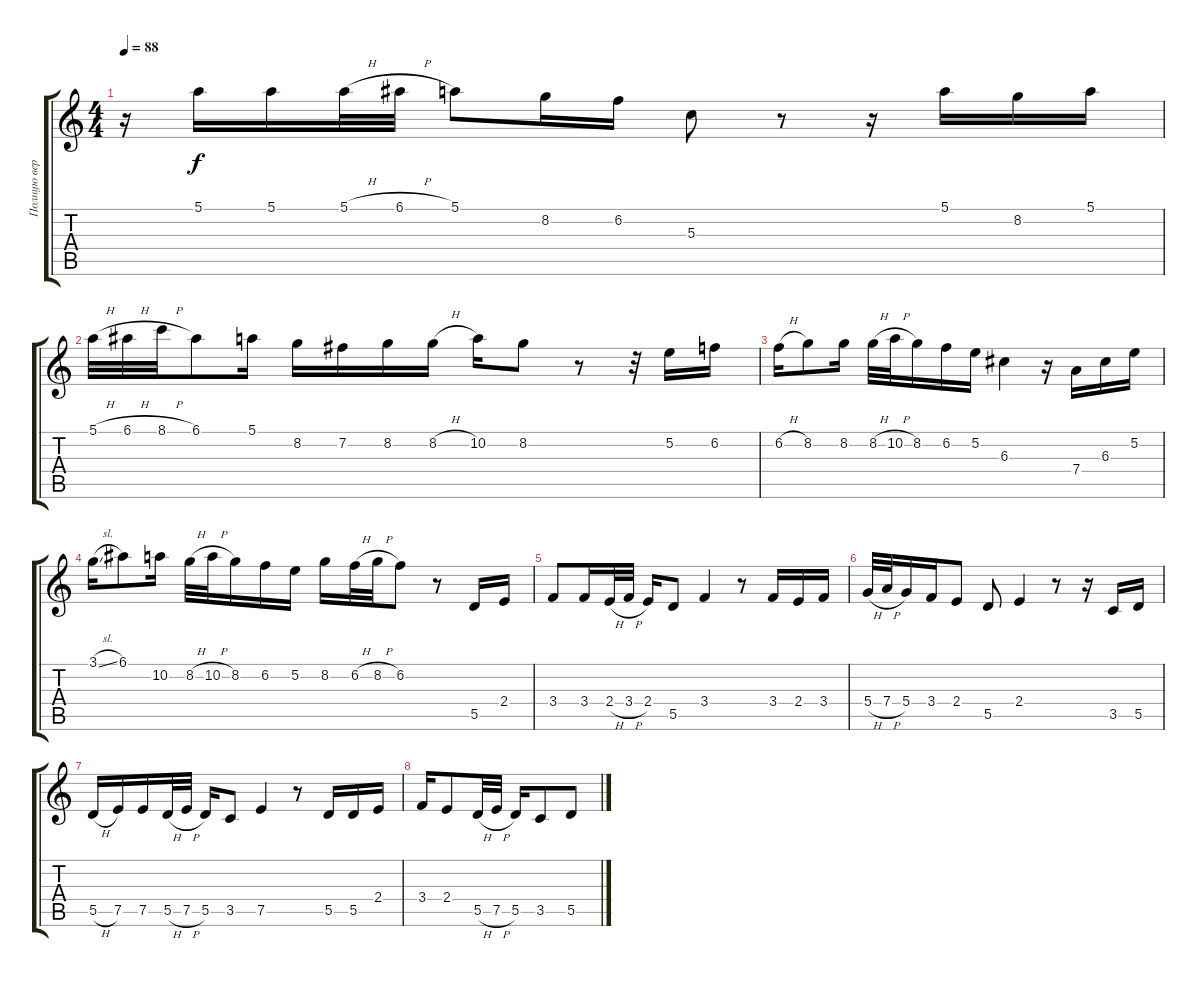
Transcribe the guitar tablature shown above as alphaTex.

\track ("Полную версию " "Полную вер") {solo instrument acousticguitarsteel}
\staff {score tabs}
\tuning (E4 B3 G3 D3 A2 E2) {hide}
\ts (4 4)
\tempo 88
\clef g2
\ks c
r.16{dy f} 5.1.16 5.1.16 5.1{h}.32 6.1{h}.32 5.1.8 8.2.16 6.2.16 5.3.8 r.8 r.16 5.1.16 8.2.16 5.1.16 |
5.1{h}.32 6.1{h}.32 8.1{h}.32 6.1.8 5.1.16 8.2.16 7.2.16 8.2.16 8.2{h}.16 10.2.16 8.2.8 r.8 r.32 5.2.16 6.2.16 |
6.2{h}.16 8.2.8 8.2.16 8.2{h}.32 10.2{h}.32 8.2.16 6.2.16 5.2.16 6.3.4 r.16 7.4.16 6.3.16 5.2.16 |
3.1{sl}.16 6.1.8 10.2.16 8.2{h}.32 10.2{h}.32 8.2.16 6.2.16 5.2.16 8.2.16 6.2{h}.32 8.2{h}.32 6.2.8 r.8 5.5.16 2.4.16 |
3.4.8 3.4.16 2.4{h}.32 3.4{h}.32 2.4.16 5.5.8 3.4.4 r.8 3.4.16 2.4.16 3.4.16 |
5.4{h}.32 7.4{h}.32 5.4.16 3.4.16 2.4.8 5.5.8 2.4.4 r.8 r.16 3.5.16 5.5.16 |
5.5{h}.16 7.5.16 7.5.16 5.5{h}.32 7.5{h}.32 5.5.16 3.5.8 7.5.4 r.8 5.5.16 5.5.16 2.4.16 |
3.4.16 2.4.8 5.5{h}.32 7.5{h}.32 5.5.16 3.5.8 5.5.8
